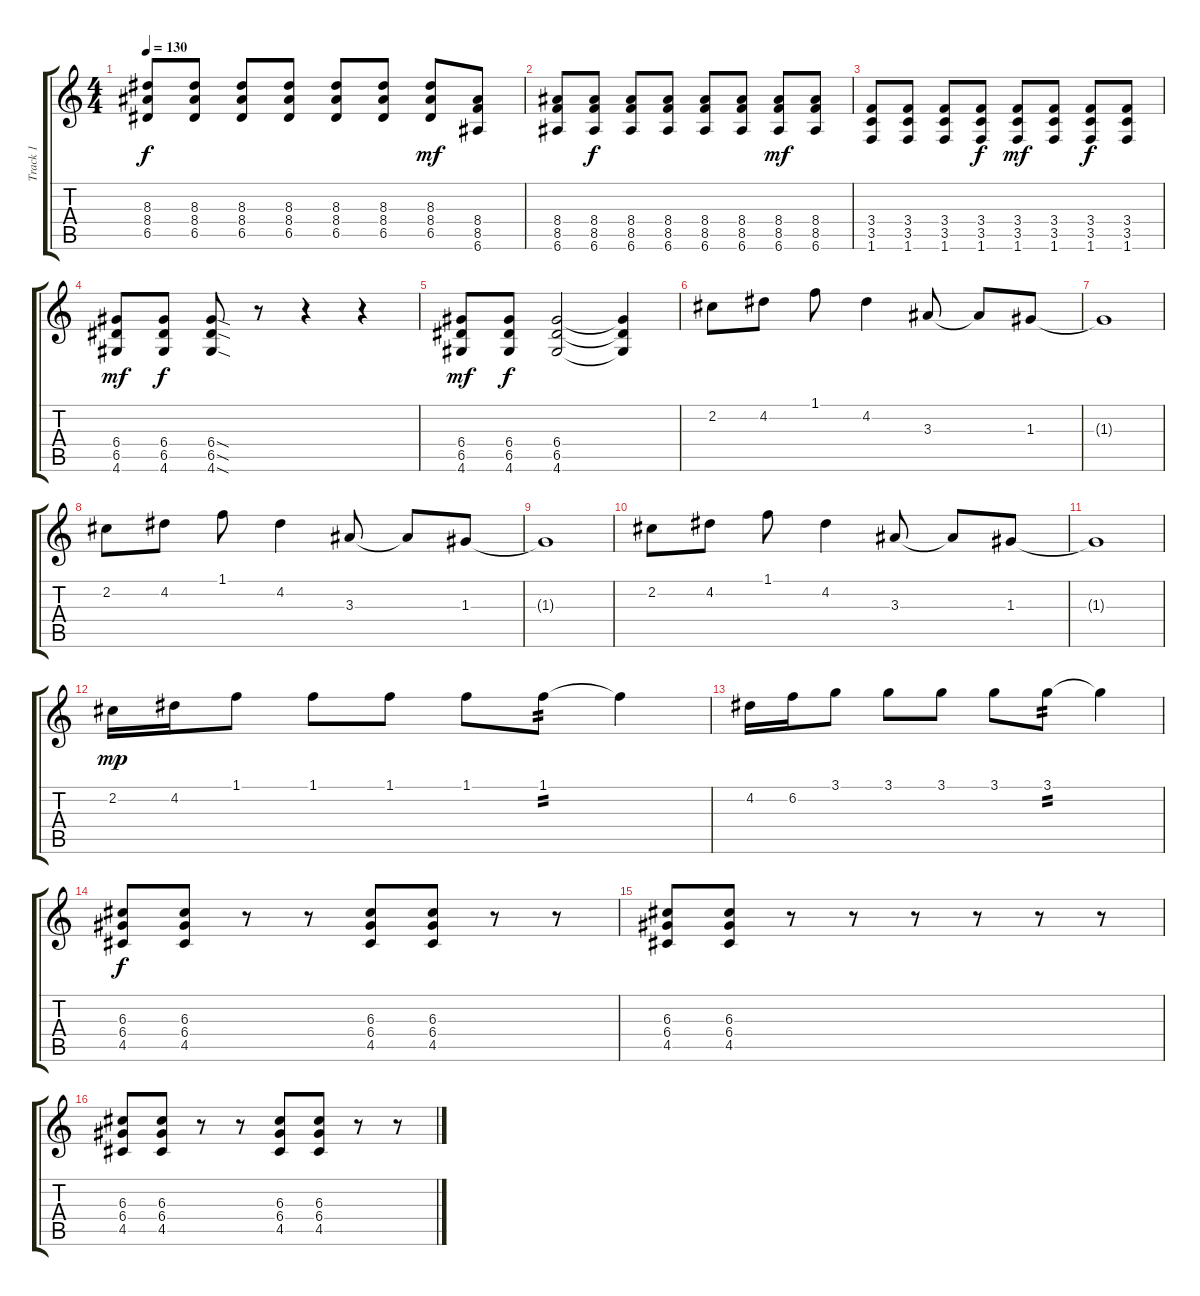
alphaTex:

\track ("Track 1" "Track 1") {instrument distortionguitar}
\staff {score tabs}
\tuning (E4 B3 G3 D3 A2 E2) {hide}
\ts (4 4)
\tempo 130
\clef g2
\ks c
(8.3 8.4 6.5).8{dy f} (8.3 8.4 6.5).8 (8.3 8.4 6.5).8 (8.3 8.4 6.5).8 (8.3 8.4 6.5).8 (8.3 8.4 6.5).8 (8.3 8.4 6.5).8{dy mf} (8.4 8.5 6.6).8 |
(8.4 8.5 6.6).8 (8.4 8.5 6.6).8{dy f} (8.4 8.5 6.6).8 (8.4 8.5 6.6).8 (8.4 8.5 6.6).8 (8.4 8.5 6.6).8 (8.4 8.5 6.6).8{dy mf} (8.4 8.5 6.6).8 |
(3.4 3.5 1.6).8 (3.4 3.5 1.6).8 (3.4 3.5 1.6).8 (3.4 3.5 1.6).8{dy f} (3.4 3.5 1.6).8{dy mf} (3.4 3.5 1.6).8 (3.4 3.5 1.6).8{dy f} (3.4 3.5 1.6).8 |
(6.4 6.5 4.6).8{dy mf} (6.4 6.5 4.6).8{dy f} (6.4{sod} 6.5{sod} 4.6{sod}).8 r.8 r.4 r.4 |
(6.4 6.5 4.6).8{dy mf} (6.4 6.5 4.6).8{dy f} (6.4 6.5 4.6).2 (6.4{t} 6.5{t} 4.6{t}).4 |
2.2.8 4.2.8 1.1.8 4.2.4 3.3.8 3.3{t}.8 1.3.8 |
1.3{t}.1 |
2.2.8 4.2.8 1.1.8 4.2.4 3.3.8 3.3{t}.8 1.3.8 |
1.3{t}.1 |
2.2.8 4.2.8 1.1.8 4.2.4 3.3.8 3.3{t}.8 1.3.8 |
1.3{t}.1 |
2.2.16{dy mp} 4.2.16 1.1.8 1.1.8 1.1.8 1.1.8 1.1.8{tp 2} 1.1{t}.4 |
4.2.16 6.2.16 3.1.8 3.1.8 3.1.8 3.1.8 3.1.8{tp 2} 3.1{t}.4 |
(6.3 6.4 4.5).8{dy f} (6.3 6.4 4.5).8 r.8 r.8 (6.3 6.4 4.5).8 (6.3 6.4 4.5).8 r.8 r.8 |
(6.3 6.4 4.5).8 (6.3 6.4 4.5).8 r.8 r.8 r.8 r.8 r.8 r.8 |
(6.3 6.4 4.5).8 (6.3 6.4 4.5).8 r.8 r.8 (6.3 6.4 4.5).8 (6.3 6.4 4.5).8 r.8 r.8
